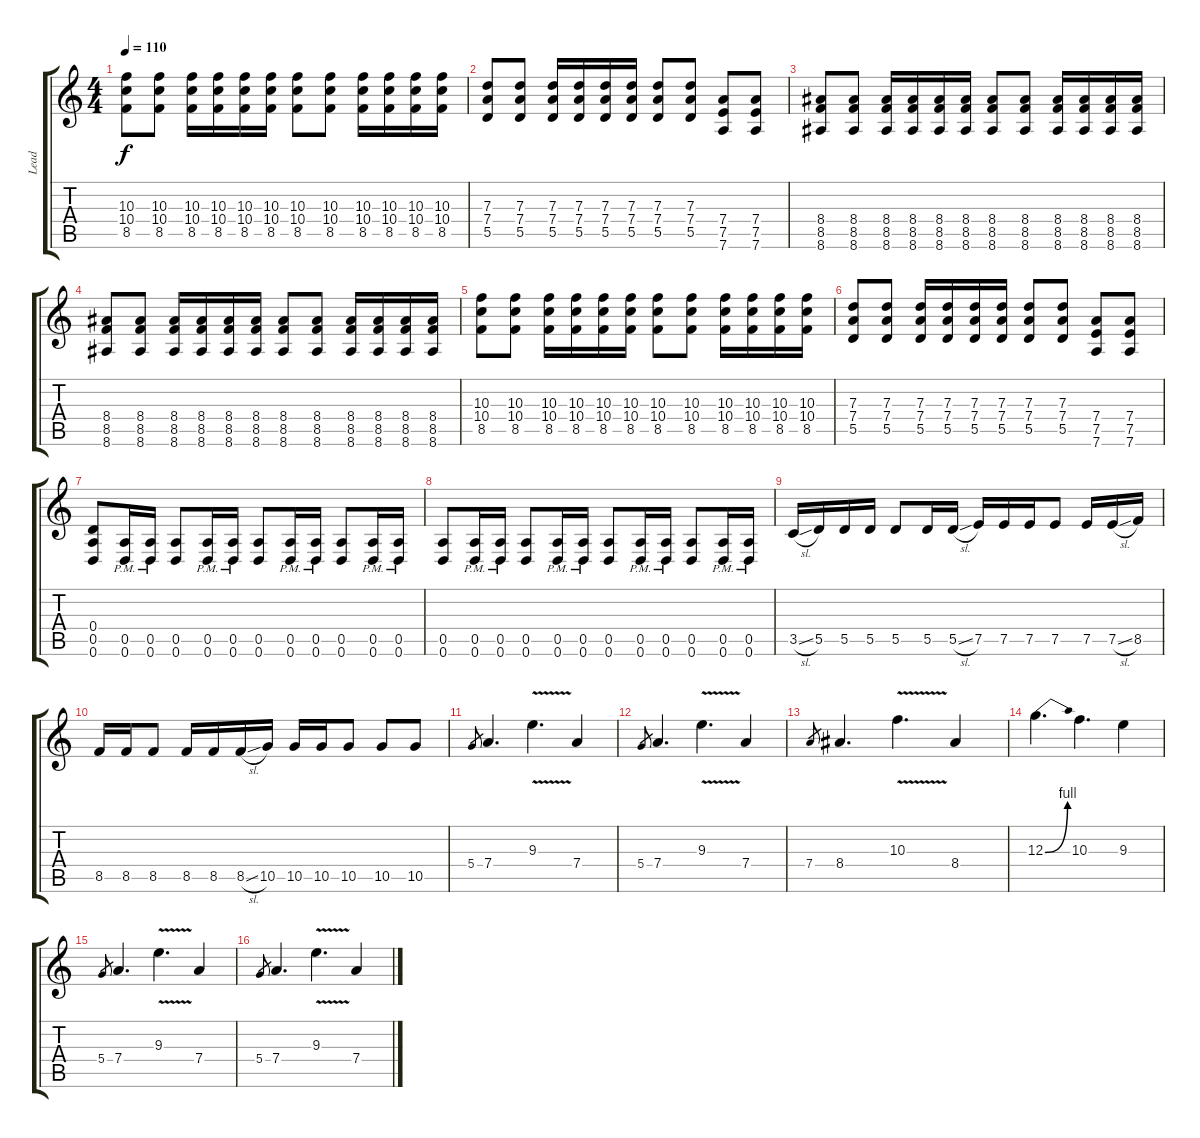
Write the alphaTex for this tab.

\track ("Lead" "Lead") {instrument distortionguitar}
\staff {score tabs}
\tuning (E4 B3 G3 D3 A2 D2) {hide}
\ts (4 4)
\tempo 110
\clef g2
\ks c
(10.3 10.4 8.5).8{dy f} (10.3 10.4 8.5).8 (10.3 10.4 8.5).16 (10.3 10.4 8.5).16 (10.3 10.4 8.5).16 (10.3 10.4 8.5).16 (10.3 10.4 8.5).8 (10.3 10.4 8.5).8 (10.3 10.4 8.5).16 (10.3 10.4 8.5).16 (10.3 10.4 8.5).16 (10.3 10.4 8.5).16 |
(7.3 7.4 5.5).8 (7.3 7.4 5.5).8 (7.3 7.4 5.5).16 (7.3 7.4 5.5).16 (7.3 7.4 5.5).16 (7.3 7.4 5.5).16 (7.3 7.4 5.5).8 (7.3 7.4 5.5).8 (7.4 7.5 7.6).8 (7.4 7.5 7.6).8 |
(8.4 8.5 8.6).8 (8.4 8.5 8.6).8 (8.4 8.5 8.6).16 (8.4 8.5 8.6).16 (8.4 8.5 8.6).16 (8.4 8.5 8.6).16 (8.4 8.5 8.6).8 (8.4 8.5 8.6).8 (8.4 8.5 8.6).16 (8.4 8.5 8.6).16 (8.4 8.5 8.6).16 (8.4 8.5 8.6).16 |
(8.4 8.5 8.6).8 (8.4 8.5 8.6).8 (8.4 8.5 8.6).16 (8.4 8.5 8.6).16 (8.4 8.5 8.6).16 (8.4 8.5 8.6).16 (8.4 8.5 8.6).8 (8.4 8.5 8.6).8 (8.4 8.5 8.6).16 (8.4 8.5 8.6).16 (8.4 8.5 8.6).16 (8.4 8.5 8.6).16 |
(10.3 10.4 8.5).8 (10.3 10.4 8.5).8 (10.3 10.4 8.5).16 (10.3 10.4 8.5).16 (10.3 10.4 8.5).16 (10.3 10.4 8.5).16 (10.3 10.4 8.5).8 (10.3 10.4 8.5).8 (10.3 10.4 8.5).16 (10.3 10.4 8.5).16 (10.3 10.4 8.5).16 (10.3 10.4 8.5).16 |
(7.3 7.4 5.5).8 (7.3 7.4 5.5).8 (7.3 7.4 5.5).16 (7.3 7.4 5.5).16 (7.3 7.4 5.5).16 (7.3 7.4 5.5).16 (7.3 7.4 5.5).8 (7.3 7.4 5.5).8 (7.4 7.5 7.6).8 (7.4 7.5 7.6).8 |
(0.4 0.5 0.6).8 (0.5{pm} 0.6{pm}).16 (0.5{pm} 0.6{pm}).16 (0.5 0.6).8 (0.5{pm} 0.6{pm}).16 (0.5{pm} 0.6{pm}).16 (0.5 0.6).8 (0.5{pm} 0.6{pm}).16 (0.5{pm} 0.6{pm}).16 (0.5 0.6).8 (0.5{pm} 0.6{pm}).16 (0.5{pm} 0.6{pm}).16 |
(0.5 0.6).8 (0.5{pm} 0.6{pm}).16 (0.5{pm} 0.6{pm}).16 (0.5 0.6).8 (0.5{pm} 0.6{pm}).16 (0.5{pm} 0.6{pm}).16 (0.5 0.6).8 (0.5{pm} 0.6{pm}).16 (0.5{pm} 0.6{pm}).16 (0.5 0.6).8 (0.5{pm} 0.6{pm}).16 (0.5{pm} 0.6{pm}).16 |
3.5{sl}.16 5.5.16 5.5.16 5.5.16 5.5.8 5.5.16 5.5{sl}.16 7.5.16 7.5.16 7.5.16 7.5.8 7.5.16 7.5{sl}.16 8.5.16 |
8.5.16 8.5.16 8.5.8 8.5.16 8.5.16 8.5{sl}.16 10.5.16 10.5.16 10.5.16 10.5.8 10.5.8 10.5.8 |
5.4.8{gr} 7.4.4{d} 9.3{v}.4{d} 7.4.4 |
5.4.8{gr} 7.4.4{d} 9.3{v}.4{d} 7.4.4 |
7.4.8{gr} 8.4.4{d} 10.3{v}.4{d} 8.4.4 |
12.3{be (bend 0 0 60 4)}.4{d} 10.3.4{d} 9.3.4 |
5.4.8{gr} 7.4.4{d} 9.3{v}.4{d} 7.4.4 |
5.4.8{gr} 7.4.4{d} 9.3{v}.4{d} 7.4.4
